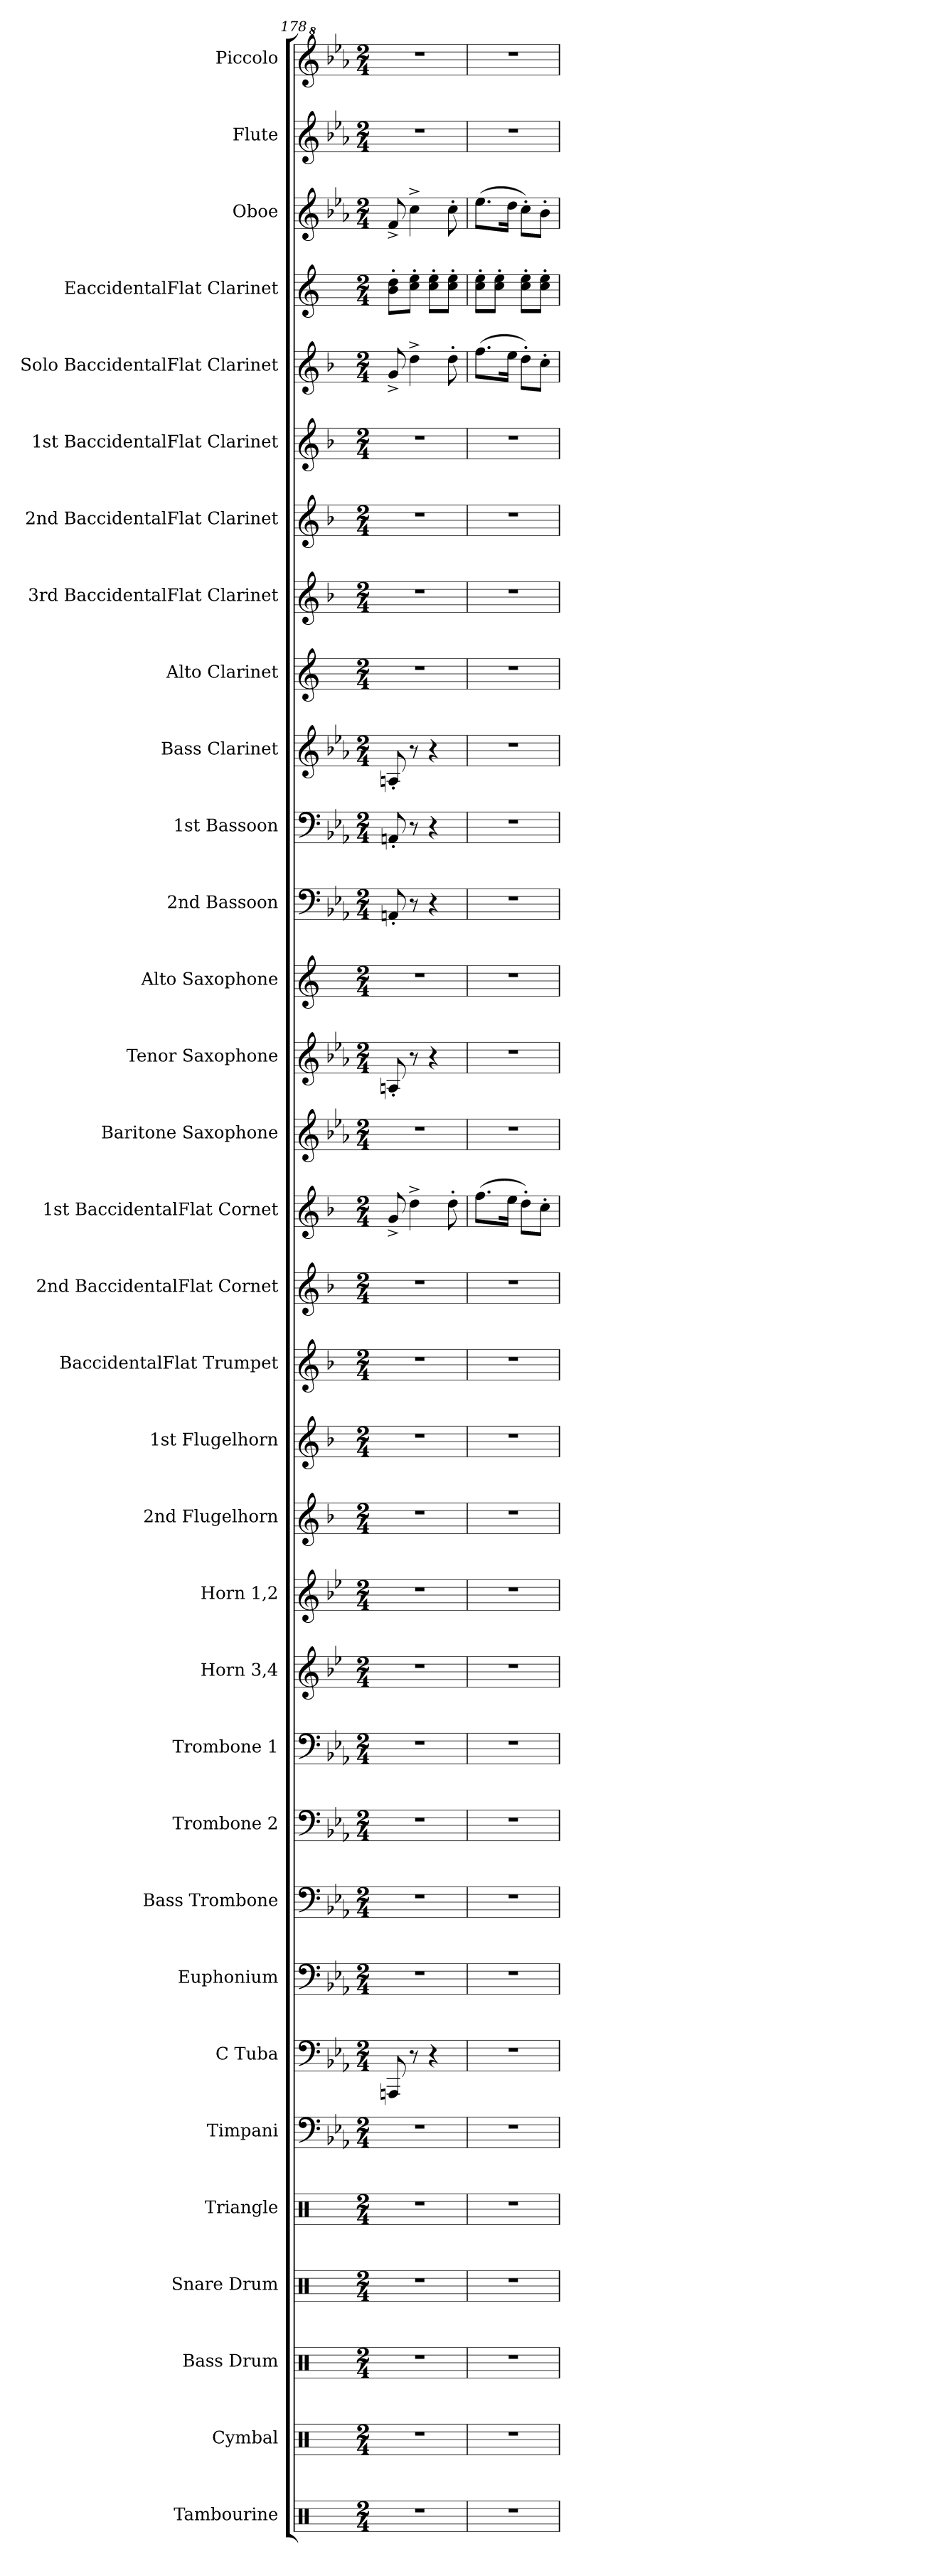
**kern	**kern	**kern	**kern	**kern	**kern	**kern	**kern	**kern	**kern	**kern	**kern	**kern	**kern	**kern	**kern	**kern	**kern	**kern	**kern	**kern	**kern	**kern	**kern	**kern	**kern	**kern	**kern	**kern	**kern	**kern	**kern	**kern
*part33	*part32	*part31	*part30	*part29	*part28	*part27	*part26	*part25	*part24	*part23	*part22	*part21	*part20	*part19	*part18	*part17	*part16	*part15	*part14	*part13	*part12	*part11	*part10	*part9	*part8	*part7	*part6	*part5	*part4	*part3	*part2	*part1
*staff33	*staff32	*staff31	*staff30	*staff29	*staff28	*staff27	*staff26	*staff25	*staff24	*staff23	*staff22	*staff21	*staff20	*staff19	*staff18	*staff17	*staff16	*staff15	*staff14	*staff13	*staff12	*staff11	*staff10	*staff9	*staff8	*staff7	*staff6	*staff5	*staff4	*staff3	*staff2	*staff1
*I"Tambourine	*I"Cymbal	*I"Bass Drum	*I"Snare Drum	*I"Triangle	*I"Timpani	*I"C Tuba	*I"Euphonium	*I"Bass Trombone	*I"Trombone 2	*I"Trombone 1	*I"Horn 3,4	*I"Horn 1,2	*I"2nd Flugelhorn	*I"1st Flugelhorn	*I"BaccidentalFlat Trumpet	*I"2nd BaccidentalFlat Cornet	*I"1st BaccidentalFlat Cornet	*I"Baritone Saxophone	*I"Tenor Saxophone	*I"Alto Saxophone	*I"2nd Bassoon	*I"1st Bassoon	*I"Bass Clarinet	*I"Alto Clarinet	*I"3rd BaccidentalFlat Clarinet	*I"2nd BaccidentalFlat Clarinet	*I"1st BaccidentalFlat Clarinet	*I"Solo BaccidentalFlat Clarinet	*I"EaccidentalFlat Clarinet	*I"Oboe	*I"Flute	*I"Piccolo
*I'Tamb.	*I'Cym.	*I'B. Dr.	*I'Sn. Dr.	*I'Trgl.	*I'Timp.	*I'C Tu.	*I'Eu.	*I'B. Trb.	*I'Trb. 2	*I'Trb. 1	*I'Hn. 3,4	*I'Hn. 1,2	*I'2nd Flghn.	*I'1st Flghn.	*I'BaccidentalFlat Tpt.	*I'2nd BaccidentalFlat Cnt.	*I'1st BaccidentalFlat Cnt.	*I'Bar. Sax.	*I'T. Sax.	*I'A. Sax.	*I'2nd Bsn.	*I'1st Bsn.	*I'B. Cl.	*I'A. Cl.	*I'3rd BaccidentalFlat Cl.	*I'2nd BaccidentalFlat Cl.	*I'1st BaccidentalFlat Cl.	*I'Solo BaccidentalFlat Cl.	*I'EaccidentalFlat Cl.	*I'Ob.	*I'Fl.	*I'Picc.
*clefX	*clefX	*clefX	*clefX	*clefX	*clefF4	*clefF4	*clefF4	*clefF4	*clefF4	*clefF4	*clefG2	*clefG2	*clefG2	*clefG2	*clefG2	*clefG2	*clefG2	*clefG2	*clefG2	*clefG2	*clefF4	*clefF4	*clefG2	*clefG2	*clefG2	*clefG2	*clefG2	*clefG2	*clefG2	*clefG2	*clefG2	*clefG^2
*	*	*	*	*	*	*	*	*	*	*	*ITrd4c7	*ITrd4c7	*ITrd1c2	*ITrd1c2	*ITrd1c2	*ITrd1c2	*ITrd1c2	*ITrd12c21	*ITrd8c14	*ITrd5c9	*	*	*ITrd8c14	*ITrd5c9	*ITrd1c2	*ITrd1c2	*ITrd1c2	*ITrd1c2	*ITrd-2c-3	*	*	*ITrd-7c-12
*k[]	*k[]	*k[]	*k[]	*k[]	*k[b-e-a-]	*k[b-e-a-]	*k[b-e-a-]	*k[b-e-a-]	*k[b-e-a-]	*k[b-e-a-]	*k[b-e-a-]	*k[b-e-a-]	*k[b-e-a-]	*k[b-e-a-]	*k[b-e-a-]	*k[b-e-a-]	*k[b-e-a-]	*k[b-e-a-]	*k[b-e-a-]	*k[b-e-a-]	*k[b-e-a-]	*k[b-e-a-]	*k[b-e-a-]	*k[b-e-a-]	*k[b-e-a-]	*k[b-e-a-]	*k[b-e-a-]	*k[b-e-a-]	*k[b-e-a-]	*k[b-e-a-]	*k[b-e-a-]	*k[b-e-a-]
*M2/4	*M2/4	*M2/4	*M2/4	*M2/4	*M2/4	*M2/4	*M2/4	*M2/4	*M2/4	*M2/4	*M2/4	*M2/4	*M2/4	*M2/4	*M2/4	*M2/4	*M2/4	*M2/4	*M2/4	*M2/4	*M2/4	*M2/4	*M2/4	*M2/4	*M2/4	*M2/4	*M2/4	*M2/4	*M2/4	*M2/4	*M2/4	*M2/4
=178	=178	=178	=178	=178	=178	=178	=178	=178	=178	=178	=178	=178	=178	=178	=178	=178	=178	=178	=178	=178	=178	=178	=178	=178	=178	=178	=178	=178	=178	=178	=178	=178
2r	2r	2r	2r	2r	2r	8AAAn/	2r	2r	2r	2r	2r	2r	2r	2r	2r	2r	8f^/	2r	8AAn'/	2r	8AAn'/	8AAn'/	8AAn'/	2r	2r	2r	2r	8f^/	8dd\' 8ff\'L	8f^/	2r	2r
.	.	.	.	.	.	8r	.	.	.	.	.	.	.	.	.	.	4cc^\	.	8r	.	8r	8r	8r	.	.	.	.	4cc^\	8ee-\' 8gg\'J	4cc^\	.	.
.	.	.	.	.	.	4r	.	.	.	.	.	.	.	.	.	.	.	.	4r	.	4r	4r	4r	.	.	.	.	.	8ee-\' 8gg\'L	.	.	.
.	.	.	.	.	.	.	.	.	.	.	.	.	.	.	.	.	8cc'\	.	.	.	.	.	.	.	.	.	.	8cc'\	8ee-\' 8gg\'J	8cc'\	.	.
=179	=179	=179	=179	=179	=179	=179	=179	=179	=179	=179	=179	=179	=179	=179	=179	=179	=179	=179	=179	=179	=179	=179	=179	=179	=179	=179	=179	=179	=179	=179	=179	=179
2r	2r	2r	2r	2r	2r	2r	2r	2r	2r	2r	2r	2r	2r	2r	2r	2r	(8.ee-\L	2r	2r	2r	2r	2r	2r	2r	2r	2r	2r	(8.ee-\L	8ee-\' 8gg\'L	(8.ee-\L	2r	2r
.	.	.	.	.	.	.	.	.	.	.	.	.	.	.	.	.	.	.	.	.	.	.	.	.	.	.	.	.	8ee-\' 8gg\'J	.	.	.
.	.	.	.	.	.	.	.	.	.	.	.	.	.	.	.	.	16dd\Jk	.	.	.	.	.	.	.	.	.	.	16dd\Jk	.	16dd\Jk	.	.
.	.	.	.	.	.	.	.	.	.	.	.	.	.	.	.	.	8cc'\L)	.	.	.	.	.	.	.	.	.	.	8cc'\L)	8ee-\' 8gg\'L	8cc'\L)	.	.
.	.	.	.	.	.	.	.	.	.	.	.	.	.	.	.	.	8b-'\J	.	.	.	.	.	.	.	.	.	.	8b-'\J	8ee-\' 8gg\'J	8b-'\J	.	.
=	=	=	=	=	=	=	=	=	=	=	=	=	=	=	=	=	=	=	=	=	=	=	=	=	=	=	=	=	=	=	=	=
*-	*-	*-	*-	*-	*-	*-	*-	*-	*-	*-	*-	*-	*-	*-	*-	*-	*-	*-	*-	*-	*-	*-	*-	*-	*-	*-	*-	*-	*-	*-	*-	*-
